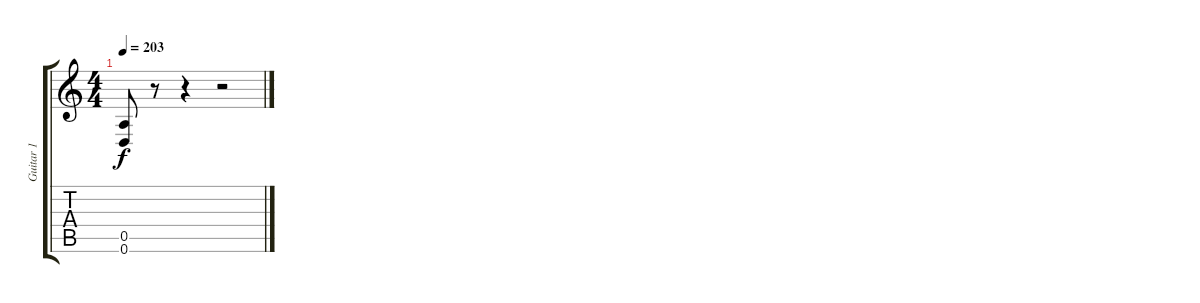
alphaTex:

\track ("Guitar 1" "Guitar 1") {instrument distortionguitar}
\staff {score tabs}
\tuning (E4 B3 G3 D3 A2 D2) {hide}
\ts (4 4)
\tempo 203
\clef g2
\ks c
(0.5 0.6).8{dy f} r.8 r.4 r.2
